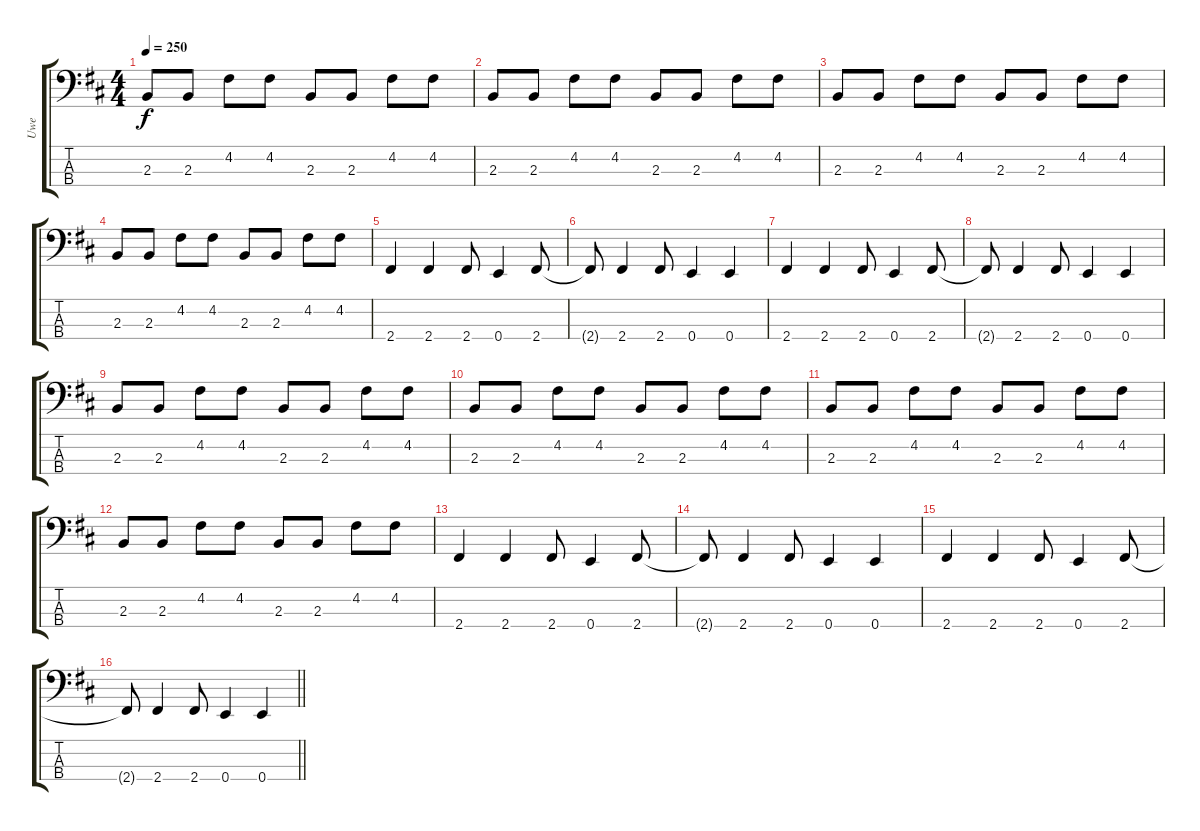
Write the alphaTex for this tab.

\track ("Uwe" "Uwe") {instrument electricbasspick}
\staff {score tabs}
\tuning (G2 D2 A1 E1) {hide}
\ts (4 4)
\tempo 250
\clef f4
\ks d
2.3.8{dy f} 2.3.8 4.2.8 4.2.8 2.3.8 2.3.8 4.2.8 4.2.8 |
2.3.8 2.3.8 4.2.8 4.2.8 2.3.8 2.3.8 4.2.8 4.2.8 |
2.3.8 2.3.8 4.2.8 4.2.8 2.3.8 2.3.8 4.2.8 4.2.8 |
2.3.8 2.3.8 4.2.8 4.2.8 2.3.8 2.3.8 4.2.8 4.2.8 |
2.4.4 2.4.4 2.4.8 0.4.4 2.4.8 |
2.4{t}.8 2.4.4 2.4.8 0.4.4 0.4.4 |
2.4.4 2.4.4 2.4.8 0.4.4 2.4.8 |
2.4{t}.8 2.4.4 2.4.8 0.4.4 0.4.4 |
2.3.8 2.3.8 4.2.8 4.2.8 2.3.8 2.3.8 4.2.8 4.2.8 |
2.3.8 2.3.8 4.2.8 4.2.8 2.3.8 2.3.8 4.2.8 4.2.8 |
2.3.8 2.3.8 4.2.8 4.2.8 2.3.8 2.3.8 4.2.8 4.2.8 |
2.3.8 2.3.8 4.2.8 4.2.8 2.3.8 2.3.8 4.2.8 4.2.8 |
2.4.4 2.4.4 2.4.8 0.4.4 2.4.8 |
2.4{t}.8 2.4.4 2.4.8 0.4.4 0.4.4 |
2.4.4 2.4.4 2.4.8 0.4.4 2.4.8 |
\barLineRight lightlight
2.4{t}.8 2.4.4 2.4.8 0.4.4 0.4.4
